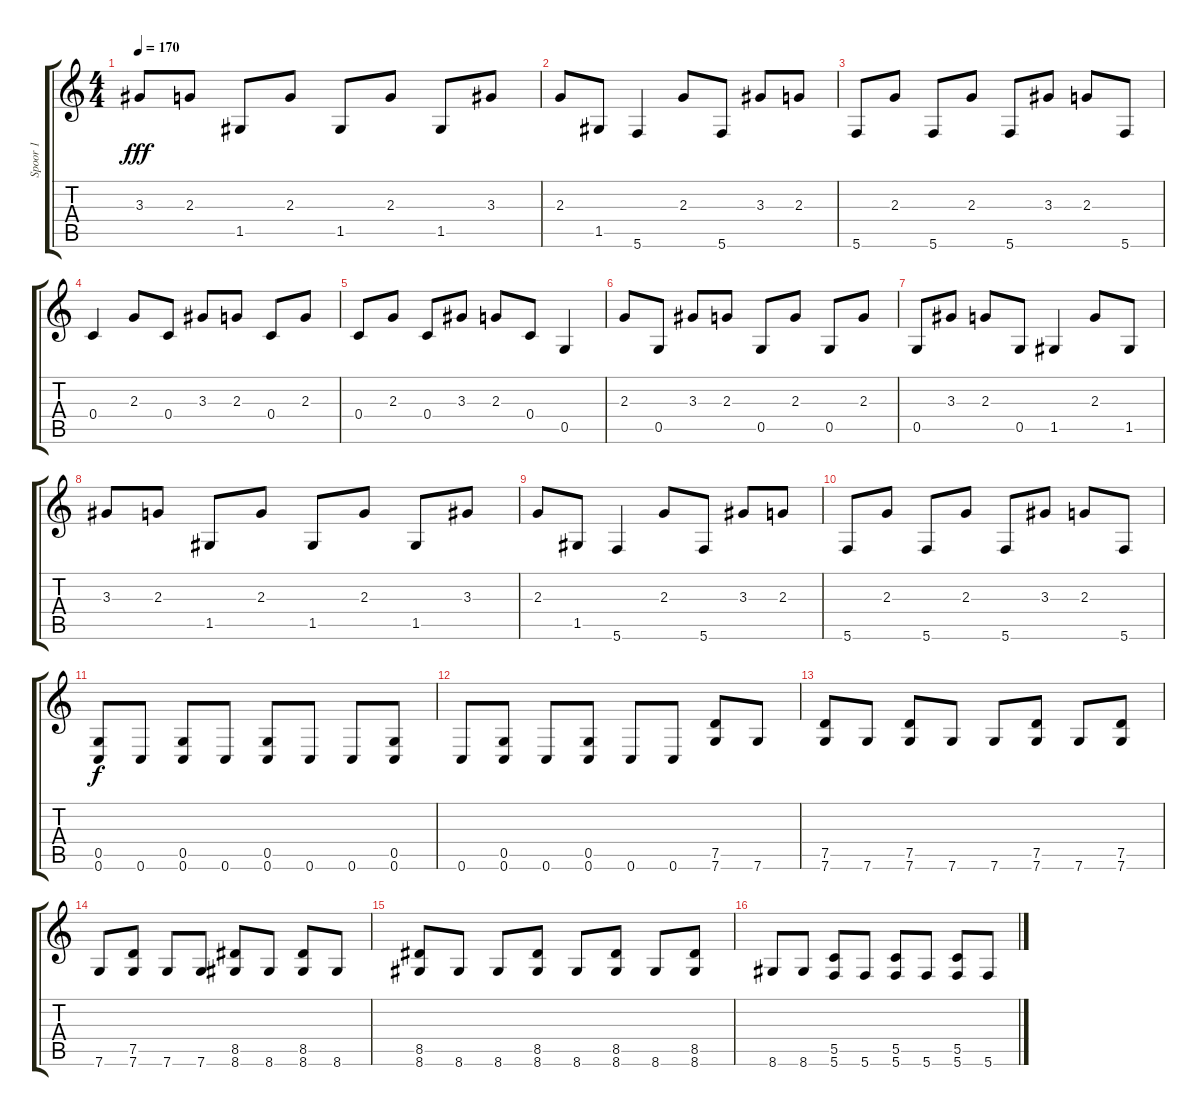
\track ("Spoor 1" "Spoor 1") {instrument distortionguitar}
\staff {score tabs}
\tuning (D4 A3 F3 C3 G2 C2) {hide}
\ts (4 4)
\tempo 170
\clef g2
\ks c
3.3.8{dy fff} 2.3.8 1.5.8 2.3.8 1.5.8 2.3.8 1.5.8 3.3.8 |
2.3.8 1.5.8 5.6.4 2.3.8 5.6.8 3.3.8 2.3.8 |
5.6.8 2.3.8 5.6.8 2.3.8 5.6.8 3.3.8 2.3.8 5.6.8 |
0.4.4 2.3.8 0.4.8 3.3.8 2.3.8 0.4.8 2.3.8 |
0.4.8 2.3.8 0.4.8 3.3.8 2.3.8 0.4.8 0.5.4 |
2.3.8 0.5.8 3.3.8 2.3.8 0.5.8 2.3.8 0.5.8 2.3.8 |
0.5.8 3.3.8 2.3.8 0.5.8 1.5.4 2.3.8 1.5.8 |
3.3.8 2.3.8 1.5.8 2.3.8 1.5.8 2.3.8 1.5.8 3.3.8 |
2.3.8 1.5.8 5.6.4 2.3.8 5.6.8 3.3.8 2.3.8 |
5.6.8 2.3.8 5.6.8 2.3.8 5.6.8 3.3.8 2.3.8 5.6.8 |
(0.5 0.6).8{dy f volume 13 instrument distortionguitar} 0.6.8 (0.5 0.6).8 0.6.8 (0.5 0.6).8 0.6.8 0.6.8 (0.5 0.6).8 |
0.6.8 (0.5 0.6).8 0.6.8 (0.5 0.6).8 0.6.8 0.6.8 (7.5 7.6).8 7.6.8 |
(7.5 7.6).8 7.6.8 (7.5 7.6).8 7.6.8 7.6.8 (7.5 7.6).8 7.6.8 (7.5 7.6).8 |
7.6.8 (7.5 7.6).8 7.6.8 7.6.8 (8.5 8.6).8 8.6.8 (8.5 8.6).8 8.6.8 |
(8.5 8.6).8 8.6.8 8.6.8 (8.5 8.6).8 8.6.8 (8.5 8.6).8 8.6.8 (8.5 8.6).8 |
8.6.8 8.6.8 (5.5 5.6).8 5.6.8 (5.5 5.6).8 5.6.8 (5.5 5.6).8 5.6.8
